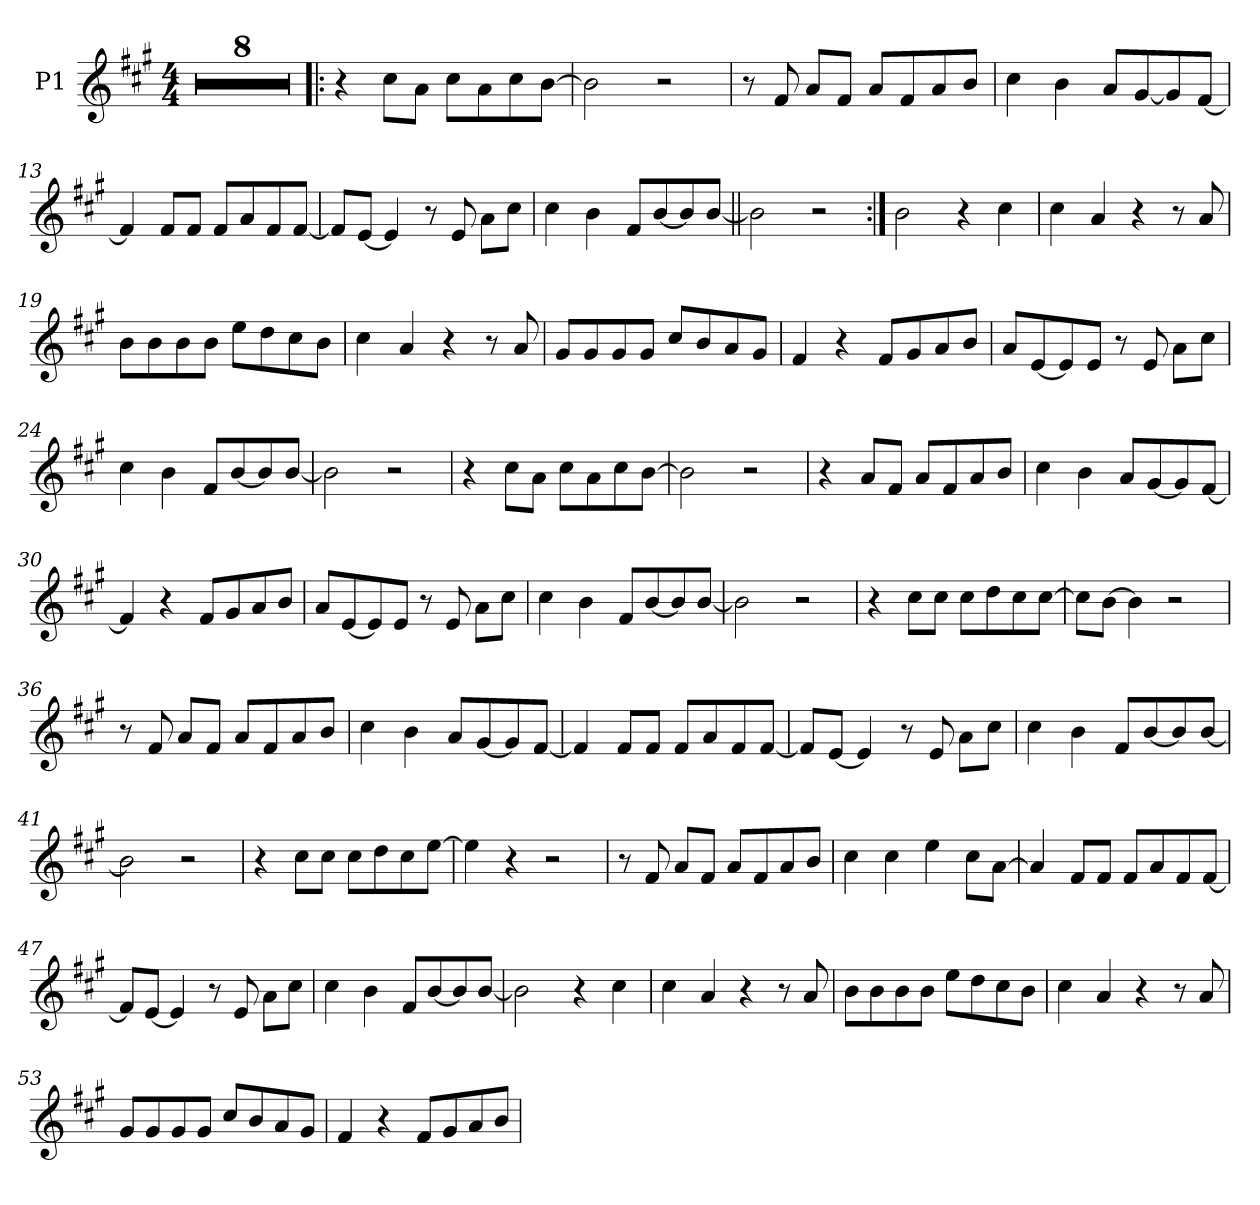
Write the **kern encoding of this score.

**kern
*part1
*staff1
*I"P1
!!LO:PB:g=z
*clefG2
*k[f#c#g#]
*A:
*M4/4
*MM125
=1
1r
=2
1r
=3
1r
=4
1r
=5
1r
=6
1r
=7
1r
=8
1r
=9!|:
4r
8cc#i\L
8ai\J
8cc#i\L
8ai\
8cc#i\
[>8bi\J
!!LO:LB:g=z
=10
2bi\]
2r
=11
8r
8f#i/
8ai/L
8f#i/J
8ai/L
8f#i/
8ai/
8bi/J
=12
4cc#i\
4bi\
8ai/L
[<8g#i/
8g#i/]
[<8f#i/J
=13
4f#i/]
8f#i/L
8f#i/J
8f#i/L
8ai/
8f#i/
[<8f#i/J
=14
8f#i/L]
[<8ei/J
4ei/]
8r
8ei/
8ai\L
8cc#i\J
!!LO:LB:g=z
=15
4cc#i\
4bi\
8f#i/L
[<8bi/
8bi/]
[<8bi/J
=16||
2bi\]
2r
=17:|!
2bi\
4r
4cc#i\
=18
4cc#i\
4ai/
4r
8r
8ai/
=19
8bi\L
8bi\
8bi\
8bi\J
8eei\L
8ddi\
8cc#i\
8bi\J
!!LO:LB:g=z
=20
4cc#i\
4ai/
4r
8r
8ai/
=21
8g#i/L
8g#i/
8g#i/
8g#i/J
8cc#i/L
8bi/
8ai/
8g#i/J
=22
4f#i/
4r
8f#i/L
8g#i/
8ai/
8bi/J
=23
8ai/L
[<8ei/
8ei/]
8ei/J
8r
8ei/
8ai\L
8cc#i\J
=24
4cc#i\
4bi\
8f#i/L
[<8bi/
8bi/]
[<8bi/J
!!LO:LB:g=z
=25
2bi\]
2r
=26
4r
8cc#i\L
8ai\J
8cc#i\L
8ai\
8cc#i\
[>8bi\J
=27
2bi\]
2r
=28
4r
8ai/L
8f#i/J
8ai/L
8f#i/
8ai/
8bi/J
=29
4cc#i\
4bi\
8ai/L
[<8g#i/
8g#i/]
[<8f#i/J
!!LO:LB:g=z
=30
4f#i/]
4r
8f#i/L
8g#i/
8ai/
8bi/J
=31
8ai/L
[<8ei/
8ei/]
8ei/J
8r
8ei/
8ai\L
8cc#i\J
=32
4cc#i\
4bi\
8f#i/L
[<8bi/
8bi/]
[<8bi/J
=33
2bi\]
2r
=34
4r
8cc#i\L
8cc#i\J
8cc#i\L
8ddi\
8cc#i\
[>8cc#i\J
!!LO:LB:g=z
=35
8cc#i\L]
[>8bi\J
4bi\]
2r
=36
8r
8f#i/
8ai/L
8f#i/J
8ai/L
8f#i/
8ai/
8bi/J
=37
4cc#i\
4bi\
8ai/L
[<8g#i/
8g#i/]
[<8f#i/J
=38
4f#i/]
8f#i/L
8f#i/J
8f#i/L
8ai/
8f#i/
[<8f#i/J
=39
8f#i/L]
[<8ei/J
4ei/]
8r
8ei/
8ai\L
8cc#i\J
!!LO:LB:g=z
=40
4cc#i\
4bi\
8f#i/L
[<8bi/
8bi/]
[<8bi/J
=41
2bi\]
2r
=42
4r
8cc#i\L
8cc#i\J
8cc#i\L
8ddi\
8cc#i\
[>8eei\J
=43
4eei\]
4r
2r
=44
8r
8f#i/
8ai/L
8f#i/J
8ai/L
8f#i/
8ai/
8bi/J
!!LO:LB:g=z
=45
4cc#i\
4cc#i\
4eei\
8cc#i\L
[>8ai\J
=46
4ai/]
8f#i/L
8f#i/J
8f#i/L
8ai/
8f#i/
[<8f#i/J
=47
8f#i/L]
[<8ei/J
4ei/]
8r
8ei/
8ai\L
8cc#i\J
=48
4cc#i\
4bi\
8f#i/L
[<8bi/
8bi/]
[<8bi/J
=49
2bi\]
4r
4cc#i\
!!LO:LB:g=z
=50
4cc#i\
4ai/
4r
8r
8ai/
=51
8bi\L
8bi\
8bi\
8bi\J
8eei\L
8ddi\
8cc#i\
8bi\J
=52
4cc#i\
4ai/
4r
8r
8ai/
=53
8g#i/L
8g#i/
8g#i/
8g#i/J
8cc#i/L
8bi/
8ai/
8g#i/J
=54
4f#i/
4r
8f#i/L
8g#i/
8ai/
8bi/J
=
*-
